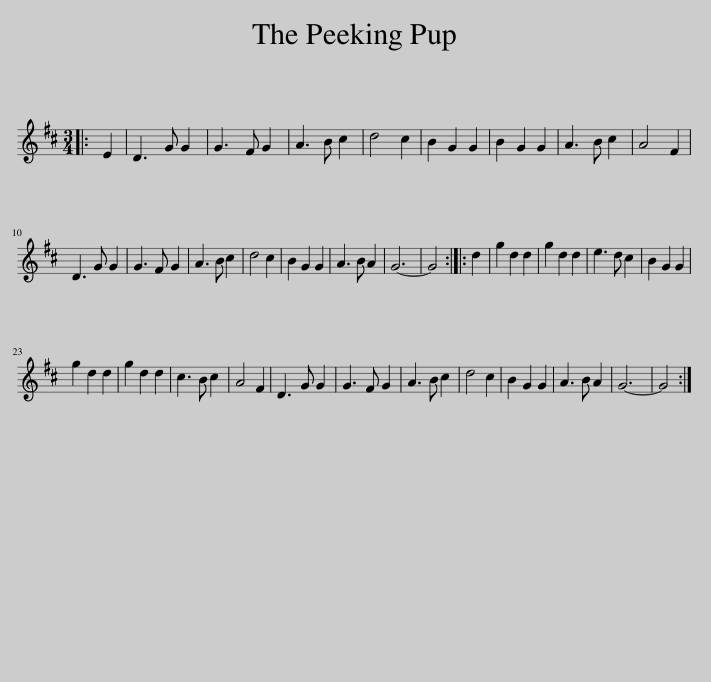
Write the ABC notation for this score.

X:1
L:1/8
M:3/4
I:linebreak $
K:D
V:1 treble
V:1
|: E2 | D3 G G2 | G3 F G2 | A3 B c2 | d4 c2 | %5
 B2 G2 G2 | B2 G2 G2 | A3 B c2 | A4 F2 |$ D3 G G2 | %10
 G3 F G2 | A3 B c2 | d4 c2 | B2 G2 G2 | A3 B A2 | %15
 G6- | G4 :: d2 | g2 d2 d2 | g2 d2 d2 | %20
 e3 d c2 | B2 G2 G2 |$ g2 d2 d2 | g2 d2 d2 | c3 B c2 | %25
 A4 F2 | D3 G G2 | G3 F G2 | A3 B c2 | d4 c2 | %30
 B2 G2 G2 | A3 B A2 | G6- | G4 :| %34
